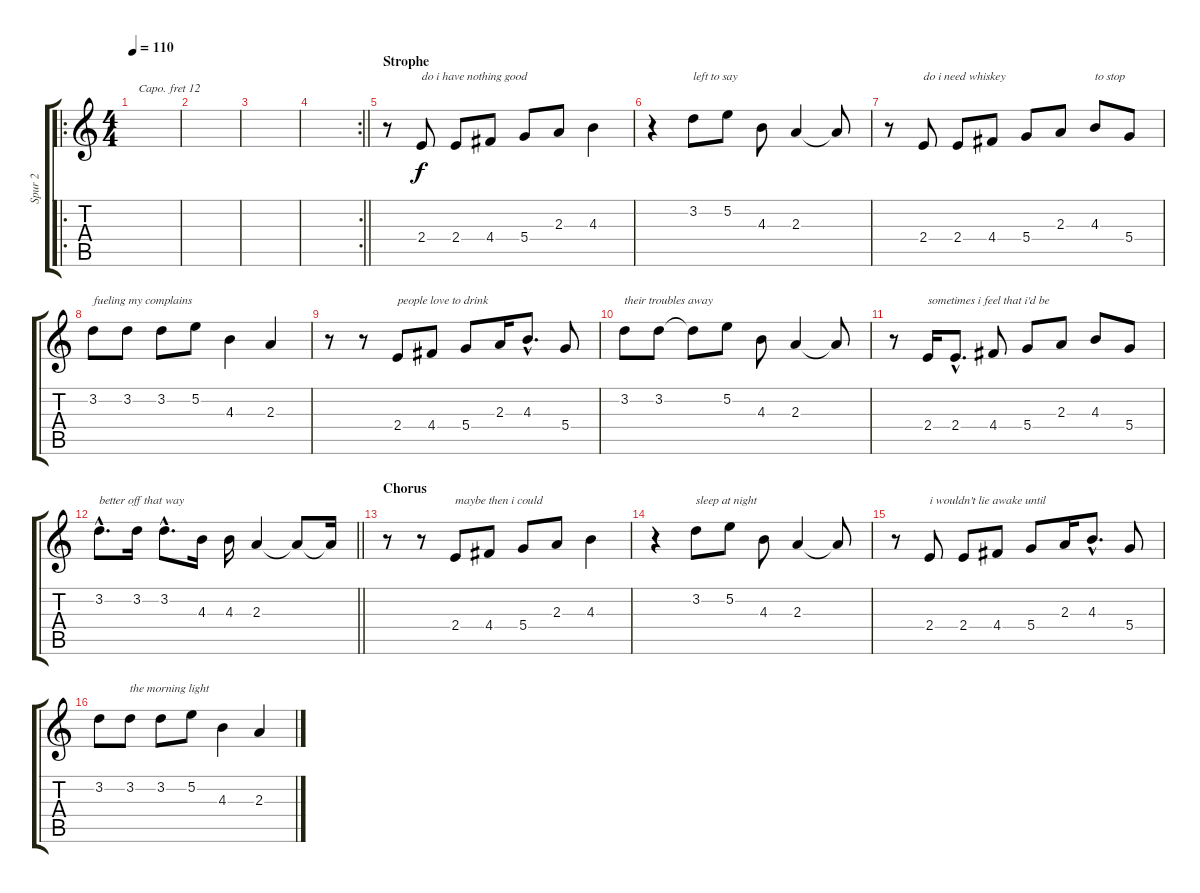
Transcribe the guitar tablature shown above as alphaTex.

\track ("Spur 2" "Spur 2") {instrument harmonica}
\staff {score tabs}
\capo 12
\tuning (E4 B3 G3 D3 A2 E2) {hide}
\ro
\ts (4 4)
\tempo 110
\clef g2
\ks c
|
|
|
\rc 2
\barLineRight lightlight
|
\section ("" "Strophe")
r.8 2.4.8{txt "do i have nothing good"} 2.4.8 4.4.8 5.4.8 2.3.8 4.3.4 |
r.4 3.2.8{txt "left to say"} 5.2.8 4.3.8 2.3.4 2.3{t}.8 |
r.8 2.4.8{txt "do i need whiskey"} 2.4.8 4.4.8 5.4.8 2.3.8 4.3.8{txt "to stop"} 5.4.8 |
3.2.8{txt "fueling my complains"} 3.2.8 3.2.8 5.2.8 4.3.4 2.3.4 |
r.8 r.8 2.4.8{txt "people love to drink"} 4.4.8 5.4.8 2.3.16 4.3{hac}.8{d} 5.4.8 |
3.2.8{txt "their troubles away"} 3.2.8 3.2{t}.8 5.2.8 4.3.8 2.3.4 2.3{t}.8 |
r.8 2.4.16{txt "sometimes i feel that i'd be"} 2.4{hac}.8{d} 4.4.8 5.4.8 2.3.8 4.3.8 5.4.8 |
\barLineRight lightlight
3.2{hac}.8{d txt "better off that way"} 3.2.16 3.2{hac}.8{d} 4.3.16 4.3.16 2.3.4 2.3{t}.8 2.3{t}.16 |
\section ("" "Chorus")
r.8 r.8 2.4.8{txt "maybe then i could"} 4.4.8 5.4.8 2.3.8 4.3.4 |
r.4 3.2.8{txt "sleep at night"} 5.2.8 4.3.8 2.3.4 2.3{t}.8 |
r.8 2.4.8{txt "i wouldn't lie awake until"} 2.4.8 4.4.8 5.4.8 2.3.16 4.3{hac}.8{d} 5.4.8 |
3.2.8 3.2.8{txt "the morning light"} 3.2.8 5.2.8 4.3.4 2.3.4
